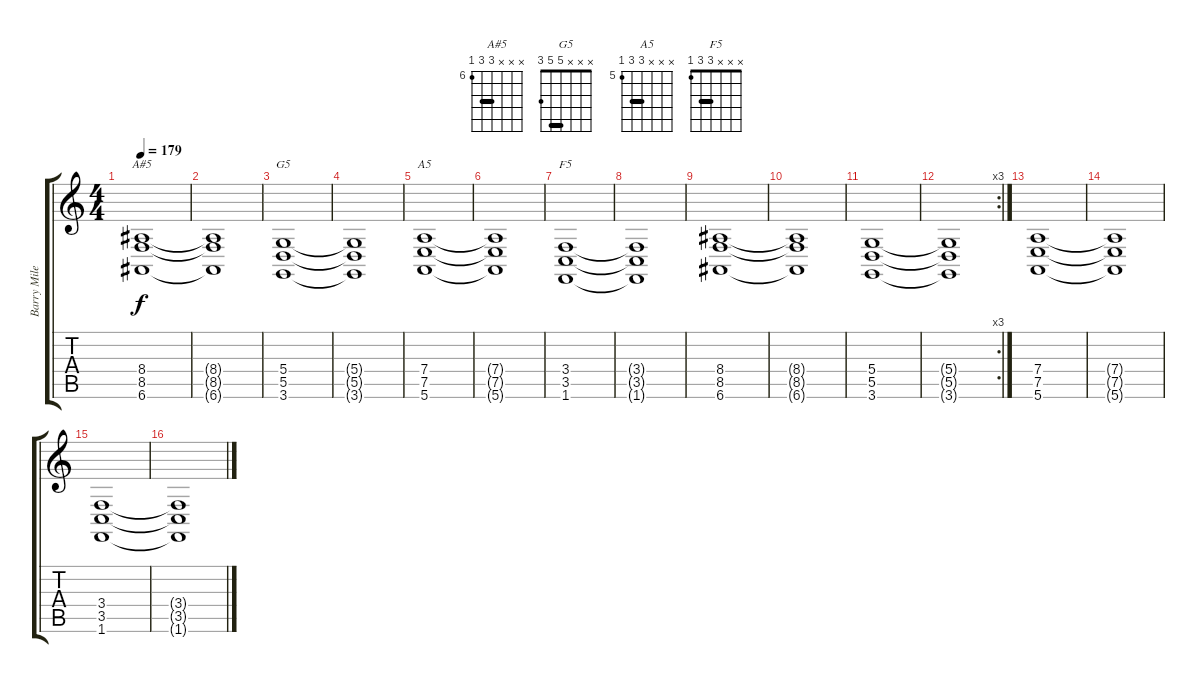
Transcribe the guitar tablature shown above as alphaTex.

\track ("Barry Miles" "Barry Mile") {instrument pad1newage}
\staff {score tabs}
\tuning (E4 B3 G3 D3 A2 E2) {hide}
\chord ("A#5" x x x 8 8 6) {firstfret 6 barre 8}
\chord ("G5" x x x 5 5 3) {barre 5}
\chord ("A5" x x x 7 7 5) {firstfret 5 barre 7}
\chord ("F5" x x x 3 3 1) {barre 3}
\ts (4 4)
\tempo 179
\clef g2
\ks c
(8.4 8.5 6.6).1{ch "A#5" dy f} |
(8.4{t} 8.5{t} 6.6{t}).1 |
(5.4 5.5 3.6).1{ch "G5"} |
(5.4{t} 5.5{t} 3.6{t}).1 |
(7.4 7.5 5.6).1{ch "A5"} |
(7.4{t} 7.5{t} 5.6{t}).1 |
(3.4 3.5 1.6).1{ch "F5"} |
(3.4{t} 3.5{t} 1.6{t}).1 |
(8.4 8.5 6.6).1 |
(8.4{t} 8.5{t} 6.6{t}).1 |
(5.4 5.5 3.6).1 |
\rc 3
(5.4{t} 5.5{t} 3.6{t}).1 |
(7.4 7.5 5.6).1 |
(7.4{t} 7.5{t} 5.6{t}).1 |
(3.4 3.5 1.6).1 |
(3.4{t} 3.5{t} 1.6{t}).1
